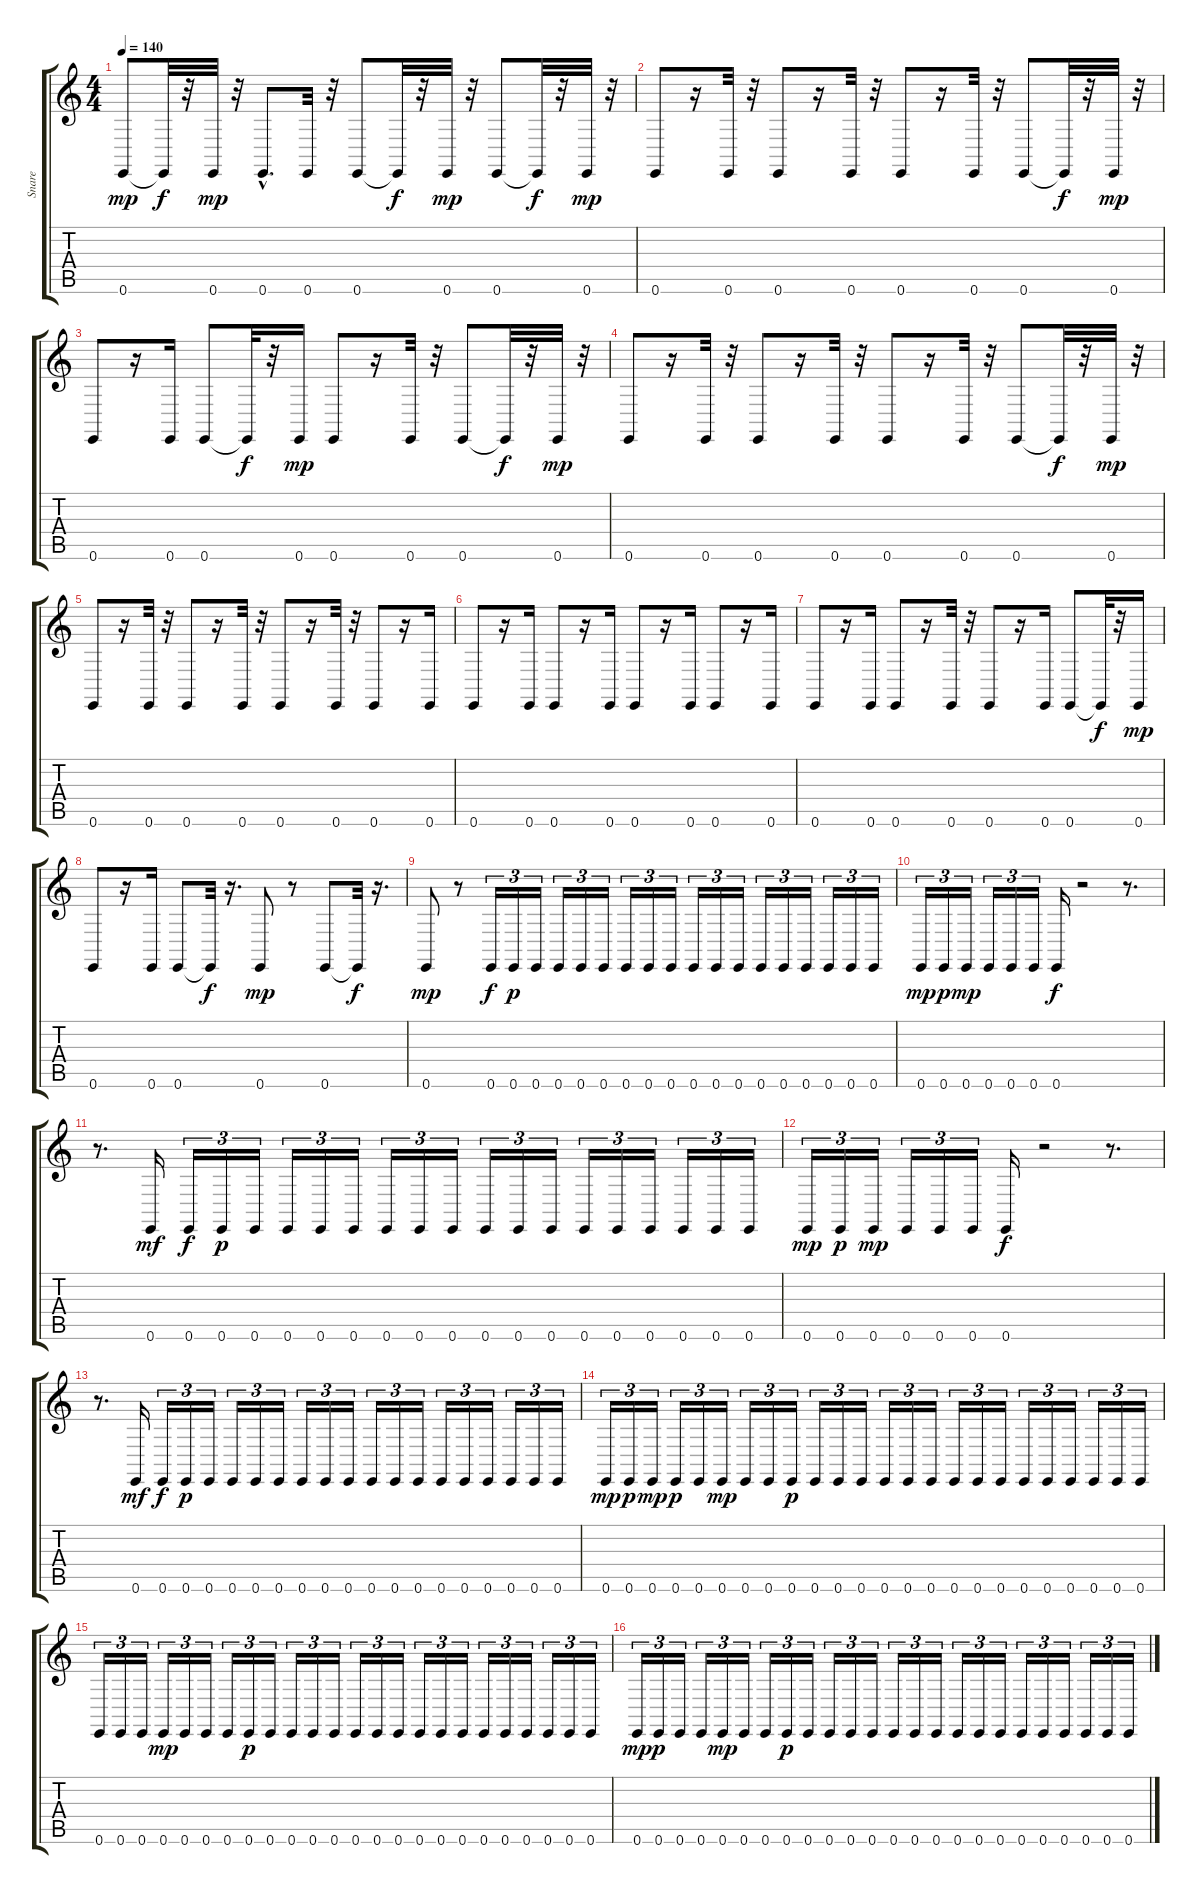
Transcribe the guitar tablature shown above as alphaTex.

\track ("Snare" "Snare") {instrument stringensemble1}
\staff {score tabs}
\tuning (E4 B3 G3 D3 A2 E2) {hide}
\ts (4 4)
\tempo 140
\clef g2
\ks c
0.6.8{dy mp} 0.6{t}.32{dy f} r.32 0.6.32{dy mp} r.32 0.6{hac}.8{d} 0.6.32 r.32 0.6.8 0.6{t}.32{dy f} r.32 0.6.32{dy mp} r.32 0.6.8 0.6{t}.32{dy f} r.32 0.6.32{dy mp} r.32 |
0.6.8 r.16 0.6.32 r.32 0.6.8 r.16 0.6.32 r.32 0.6.8 r.16 0.6.32 r.32 0.6.8 0.6{t}.32{dy f} r.32 0.6.32{dy mp} r.32 |
0.6.8 r.16 0.6.16 0.6.8 0.6{t}.32{dy f} r.32 0.6.16{dy mp} 0.6.8 r.16 0.6.32 r.32 0.6.8 0.6{t}.32{dy f} r.32 0.6.32{dy mp} r.32 |
0.6.8 r.16 0.6.32 r.32 0.6.8 r.16 0.6.32 r.32 0.6.8 r.16 0.6.32 r.32 0.6.8 0.6{t}.32{dy f} r.32 0.6.32{dy mp} r.32 |
0.6.8 r.16 0.6.32 r.32 0.6.8 r.16 0.6.32 r.32 0.6.8 r.16 0.6.32 r.32 0.6.8 r.16 0.6.16 |
0.6.8 r.16 0.6.16 0.6.8 r.16 0.6.16 0.6.8 r.16 0.6.16 0.6.8 r.16 0.6.16 |
0.6.8 r.16 0.6.16 0.6.8 r.16 0.6.32 r.32 0.6.8 r.16 0.6.16 0.6.8 0.6{t}.32{dy f} r.32 0.6.16{dy mp} |
0.6.8 r.16 0.6.16 0.6.8 0.6{t}.32{dy f} r.16{d} 0.6.8{dy mp} r.8 0.6.8 0.6{t}.32{dy f} r.16{d} |
0.6.8{dy mp} r.8 0.6.16{tu (3 2) dy f} 0.6.16{tu (3 2) dy p} 0.6.16{tu (3 2)} 0.6.16{tu (3 2)} 0.6.16{tu (3 2)} 0.6.16{tu (3 2)} 0.6.16{tu (3 2)} 0.6.16{tu (3 2)} 0.6.16{tu (3 2)} 0.6.16{tu (3 2)} 0.6.16{tu (3 2)} 0.6.16{tu (3 2)} 0.6.16{tu (3 2)} 0.6.16{tu (3 2)} 0.6.16{tu (3 2)} 0.6.16{tu (3 2)} 0.6.16{tu (3 2)} 0.6.16{tu (3 2)} |
0.6.16{tu (3 2) dy mp} 0.6.16{tu (3 2) dy p} 0.6.16{tu (3 2) dy mp} 0.6.16{tu (3 2)} 0.6.16{tu (3 2)} 0.6.16{tu (3 2)} 0.6.16{dy f} r.2 r.8{d} |
r.8{d} 0.6.16{dy mf} 0.6.16{tu (3 2) dy f} 0.6.16{tu (3 2) dy p} 0.6.16{tu (3 2)} 0.6.16{tu (3 2)} 0.6.16{tu (3 2)} 0.6.16{tu (3 2)} 0.6.16{tu (3 2)} 0.6.16{tu (3 2)} 0.6.16{tu (3 2)} 0.6.16{tu (3 2)} 0.6.16{tu (3 2)} 0.6.16{tu (3 2)} 0.6.16{tu (3 2)} 0.6.16{tu (3 2)} 0.6.16{tu (3 2)} 0.6.16{tu (3 2)} 0.6.16{tu (3 2)} 0.6.16{tu (3 2)} |
0.6.16{tu (3 2) dy mp} 0.6.16{tu (3 2) dy p} 0.6.16{tu (3 2) dy mp} 0.6.16{tu (3 2)} 0.6.16{tu (3 2)} 0.6.16{tu (3 2)} 0.6.16{dy f} r.2 r.8{d} |
r.8{d} 0.6.16{dy mf} 0.6.16{tu (3 2) dy f} 0.6.16{tu (3 2) dy p} 0.6.16{tu (3 2)} 0.6.16{tu (3 2)} 0.6.16{tu (3 2)} 0.6.16{tu (3 2)} 0.6.16{tu (3 2)} 0.6.16{tu (3 2)} 0.6.16{tu (3 2)} 0.6.16{tu (3 2)} 0.6.16{tu (3 2)} 0.6.16{tu (3 2)} 0.6.16{tu (3 2)} 0.6.16{tu (3 2)} 0.6.16{tu (3 2)} 0.6.16{tu (3 2)} 0.6.16{tu (3 2)} 0.6.16{tu (3 2)} |
0.6.16{tu (3 2) dy mp} 0.6.16{tu (3 2) dy p} 0.6.16{tu (3 2) dy mp} 0.6.16{tu (3 2) dy p} 0.6.16{tu (3 2)} 0.6.16{tu (3 2) dy mp} 0.6.16{tu (3 2)} 0.6.16{tu (3 2)} 0.6.16{tu (3 2) dy p} 0.6.16{tu (3 2)} 0.6.16{tu (3 2)} 0.6.16{tu (3 2)} 0.6.16{tu (3 2)} 0.6.16{tu (3 2)} 0.6.16{tu (3 2)} 0.6.16{tu (3 2)} 0.6.16{tu (3 2)} 0.6.16{tu (3 2)} 0.6.16{tu (3 2)} 0.6.16{tu (3 2)} 0.6.16{tu (3 2)} 0.6.16{tu (3 2)} 0.6.16{tu (3 2)} 0.6.16{tu (3 2)} |
0.6.16{tu (3 2)} 0.6.16{tu (3 2)} 0.6.16{tu (3 2)} 0.6.16{tu (3 2) dy mp} 0.6.16{tu (3 2)} 0.6.16{tu (3 2)} 0.6.16{tu (3 2)} 0.6.16{tu (3 2) dy p} 0.6.16{tu (3 2)} 0.6.16{tu (3 2)} 0.6.16{tu (3 2)} 0.6.16{tu (3 2)} 0.6.16{tu (3 2)} 0.6.16{tu (3 2)} 0.6.16{tu (3 2)} 0.6.16{tu (3 2)} 0.6.16{tu (3 2)} 0.6.16{tu (3 2)} 0.6.16{tu (3 2)} 0.6.16{tu (3 2)} 0.6.16{tu (3 2)} 0.6.16{tu (3 2)} 0.6.16{tu (3 2)} 0.6.16{tu (3 2)} |
0.6.16{tu (3 2) dy mp} 0.6.16{tu (3 2) dy p} 0.6.16{tu (3 2)} 0.6.16{tu (3 2)} 0.6.16{tu (3 2) dy mp} 0.6.16{tu (3 2)} 0.6.16{tu (3 2)} 0.6.16{tu (3 2) dy p} 0.6.16{tu (3 2)} 0.6.16{tu (3 2)} 0.6.16{tu (3 2)} 0.6.16{tu (3 2)} 0.6.16{tu (3 2)} 0.6.16{tu (3 2)} 0.6.16{tu (3 2)} 0.6.16{tu (3 2)} 0.6.16{tu (3 2)} 0.6.16{tu (3 2)} 0.6.16{tu (3 2)} 0.6.16{tu (3 2)} 0.6.16{tu (3 2)} 0.6.16{tu (3 2)} 0.6.16{tu (3 2)} 0.6.16{tu (3 2)}
